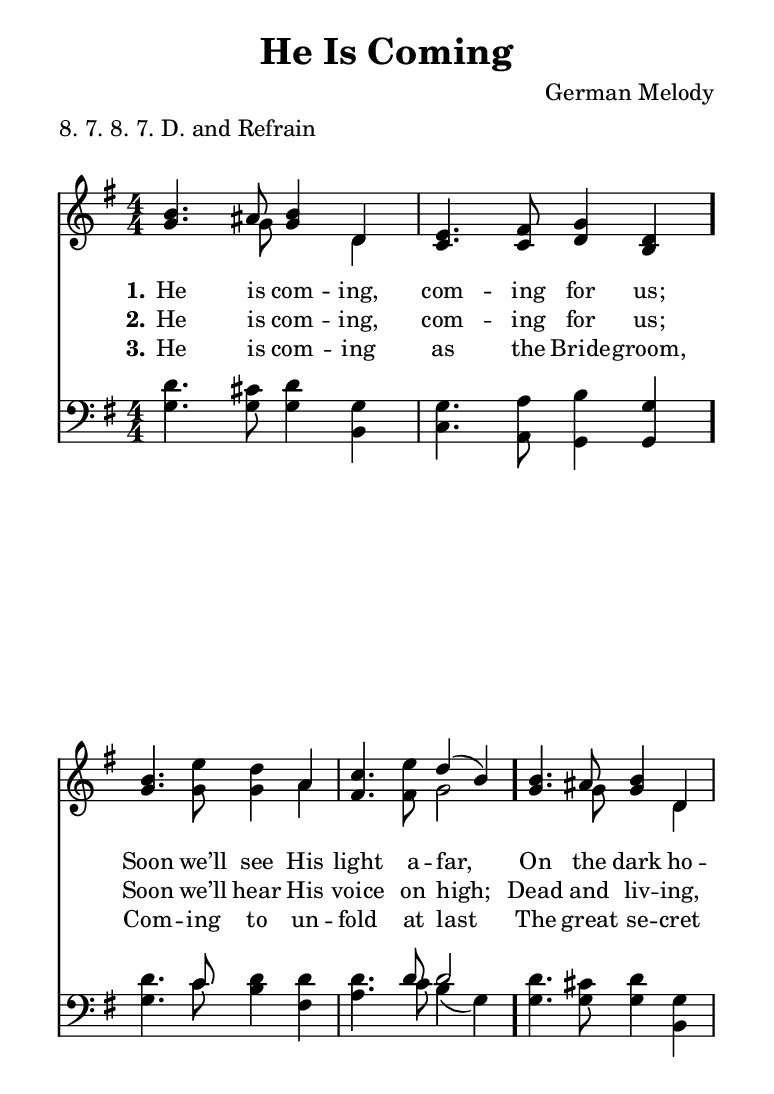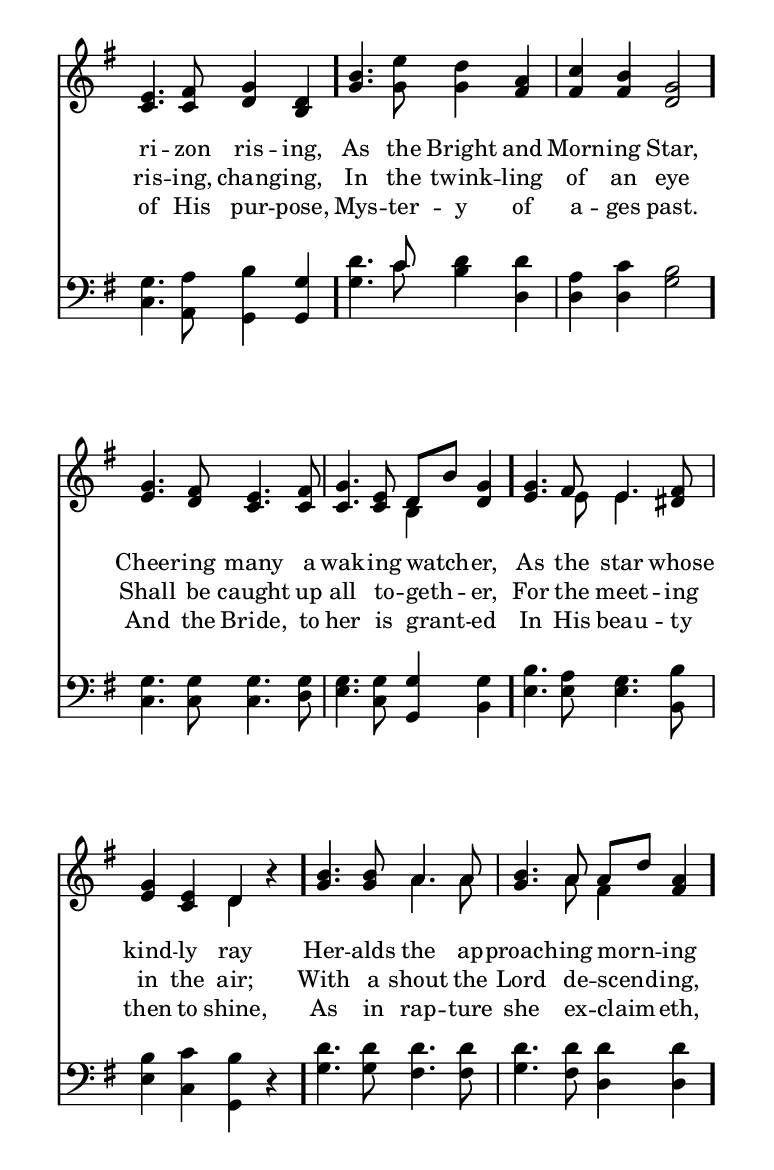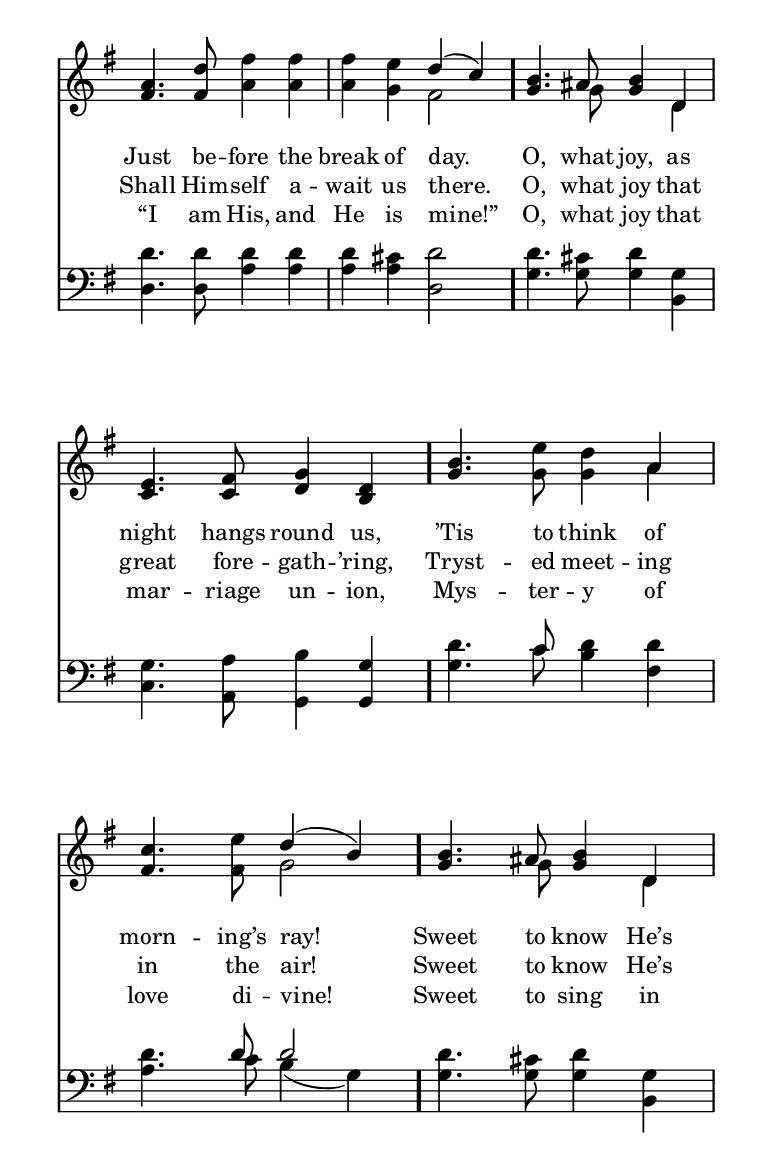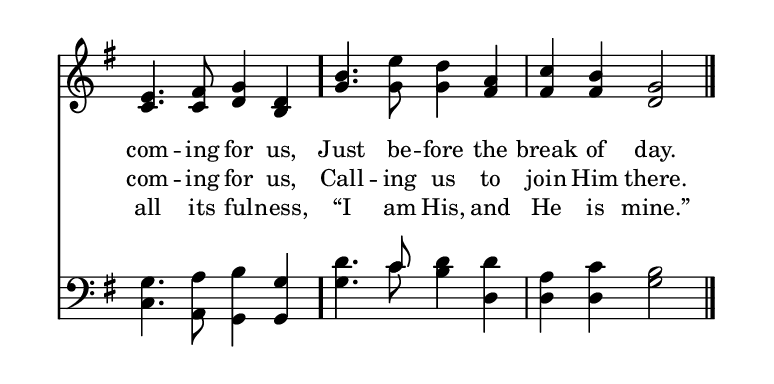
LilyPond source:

\include "common/global.ily"
\paper {
  \include "common/paper.ily"
  systems-per-page = #(cond (is-eogsized 4) (#t #f))
  system-count = #(cond (is-eogsized 6) (#t #f))
  ragged-last-bottom = ##t
}

\header{
  hymnnumber = "218"
  title = "He Is Coming"
  tunename = ""
  meter = "8. 7. 8. 7. D. and Refrain"
  poet = ""
  composer = "German Melody"
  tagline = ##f
}

global = {
  \include "common/overrides.ily"
  \override Staff.TimeSignature.style = #'numbered
  \time 4/4
  \override Score.MetronomeMark.transparent = ##t % hide all fermata changes too
  \tempo 4=110
  \key g \major
  \autoBeamOff
}

notesSoprano = {
\global
\relative c'' {

  b4. ais8 b4 d, | e4. fis8 g4 d |
  b'4. e8 d4 a | c4. e8 d4( b) |
  b4. ais8 b4 d, | e4. fis8 g4 d |
  b'4. e8 d4 a | c b g2

  g4. fis8 e4. fis8 | g4. e8 d8[ b'] g4 |
  g4. fis8 e4. fis8 | g4 e d r |
  b'4. b8 a4. a8 | b4. a8 a8[ d] a4 |
  a4. d8 fis4 fis | fis e d( c) % !

  b4. ais8 b4 d, | e4. fis8 g4 d |
  b'4. e8 d4 a | c4. e8 d4( b) |
  b4. ais8 b4 d, | e4. fis8 g4 d |
  b'4. e8 d4 a | c b g2 |

  \bar "|."

}
}

notesAlto = {
\global
\relative e' {

  g4. g8 g4 d | c4. c8 d4 b |
  g'4. g8 g4 a | fis4. fis8 g2 |
  g4. g8 g4 d | c4. c8 d4 b |
  g'4. g8 g4 fis | fis fis d2 |

  e4. d8 c4. c8 | c4. c8 b4 d |
  e4. e8 e4. dis8 | e4 c d r |
  g4. g8 a4. a8 | g4. a8 fis4 fis |
  fis4. fis8 a4 a | a g fis2 |

  g4. g8 g4 d | c4. c8 d4 b |
  g'4. g8 g4 a | fis4. fis8 g2 |
  g4. g8 g4 d | c4. c8 d4 b |
  g'4. g8 g4 fis | fis fis d2 |

}
}

notesTenor = {
\global
\relative a {

  d4. cis8 d4 g, | g4. a8 b4 g |
  d'4. c8 d4 d | d4. d8 d2 |
  d4. cis8 d4 g, | g4. a8 b4 g |
  d'4. c8 d4 d | a4 c b2 |

  g4. g8 g4. g8 | g4. g8 g4 g |
  b4. a8 g4. b8 | b4 c b r |
  d4. d8 d4. d8 | d4. d8 d4 d |
  d4. d8 d4 d | d cis d2 |

  d4. cis8 d4 g, | g4. a8 b4 g |
  d'4. c8 d4 d | d4. d8 d2 |
  d4. cis8 d4 g, | g4. a8 b4 g |
  d'4. c8 d4 d | a4 c b2 |

}
}

notesBass = {
\global
\relative f {

  g4. g8 g4 b, | c4. a8 g4 g |
  g'4. c8 b4 fis | a4. c8 b4( g) |
  g4. g8 g4 b, | c4. a8 g4 g |
  g'4. c8 b4 d, | d d g2 |

  c,4. c8 c4. d8 | e4. c8 g4 b |
  e4. e8 e4. b8 | e4 c g r |
  g'4. g8 fis4. fis8 | g4. fis8 d4 d |
  d4. d8 a'4 a | a a d,2 |

  g4. g8 g4 b, | c4. a8 g4 g |
  g'4. c8 b4 fis | a4. c8 b4( g) |
  g4. g8 g4 b, | c4. a8 g4 g |
  g'4. c8 b4 d, | d d g2 |

}
}

wordsA = \lyricmode {
\set stanza = "1."

He is com -- ing, com -- ing for us; \bar "."
Soon we’ll see His light a -- far, \bar "."
On the dark ho -- ri -- zon ris -- ing, \bar "."
As the Bright and Morn -- ing Star, \bar "."
Cheer -- ing many a wak -- ing watch -- er, \bar "."
As the star whose kind -- ly ray \bar "."
Her -- alds the ap -- proach -- ing morn -- ing \bar "."
Just be -- fore the break of day. \bar "."
O, what joy, as night hangs round us, \bar "."
’Tis to think of morn -- ing’s ray! \bar "."
Sweet to know He’s com -- ing for us, \bar "."
Just be -- fore the break of day. \bar "."

}

wordsB = \lyricmode {
\set stanza = "2."

He is com -- ing, com -- ing for us;
Soon we’ll hear His voice on high;
Dead and liv -- ing, ris -- ing, chang -- ing,
In the twink -- ling of an eye
Shall be caught up all to -- geth -- er,
For the meet -- ing in the air;
With a shout the Lord de -- scend -- ing,
Shall Him -- self a -- wait us there.
O, what joy that great fore -- gath -- ’ring,
Tryst -- ed meet -- ing in the air!
Sweet to know He’s com -- ing for us,
Call -- ing us to join Him there.

}

wordsC = \lyricmode {
\set stanza = "3."

He is com -- ing as the Bride -- groom,
Com -- ing to un -- fold at last
The great se -- cret of His pur -- pose,
Mys -- ter -- y of a -- ges past.
And the Bride, to her is grant -- ed
In His beau -- ty then to shine,
As in rap -- ture she ex -- claim -- eth,
“I am His, and He is mine!”
O, what joy that mar -- riage un -- ion,
Mys -- ter -- y of love di -- vine!
Sweet to sing in all its ful -- ness,
“I am His, and He is mine.”

}

\score {
  \context ChoirStaff <<
    \context Staff = upper <<
      \set Staff.autoBeaming = ##f
      \set ChoirStaff.systemStartDelimiter = #'SystemStartBar
      \set ChoirStaff.printPartCombineTexts = ##f
      \partcombine #'(2 . 9) \notesSoprano \notesAlto
      \context NullVoice = sopranos { \voiceOne << \notesSoprano >> }
      \context NullVoice = altos { \voiceTwo << \notesAlto >> }
      \context Lyrics = one   \lyricsto sopranos \wordsA
      \context Lyrics = two   \lyricsto sopranos \wordsB
      \context Lyrics = three \lyricsto sopranos \wordsC
    >>
    \context Staff = men <<
      \set Staff.autoBeaming = ##f
      \clef bass
      \set ChoirStaff.printPartCombineTexts = ##f
      \partcombine #'(2 . 9) \notesTenor \notesBass
      \context NullVoice = tenors { \voiceOne << \notesTenor >> }
      \context NullVoice = basses { \voiceTwo << \notesBass >> }
    >>
  >>
  \layout {
    \include "common/layout.ily"
  }
  \midi{
    \include "common/midi.ily"
  }
}

\version "2.19.49"  % necessary for upgrading to future LilyPond versions.

% vi:set et ts=2 sw=2 ai nocindent syntax=lilypond:
